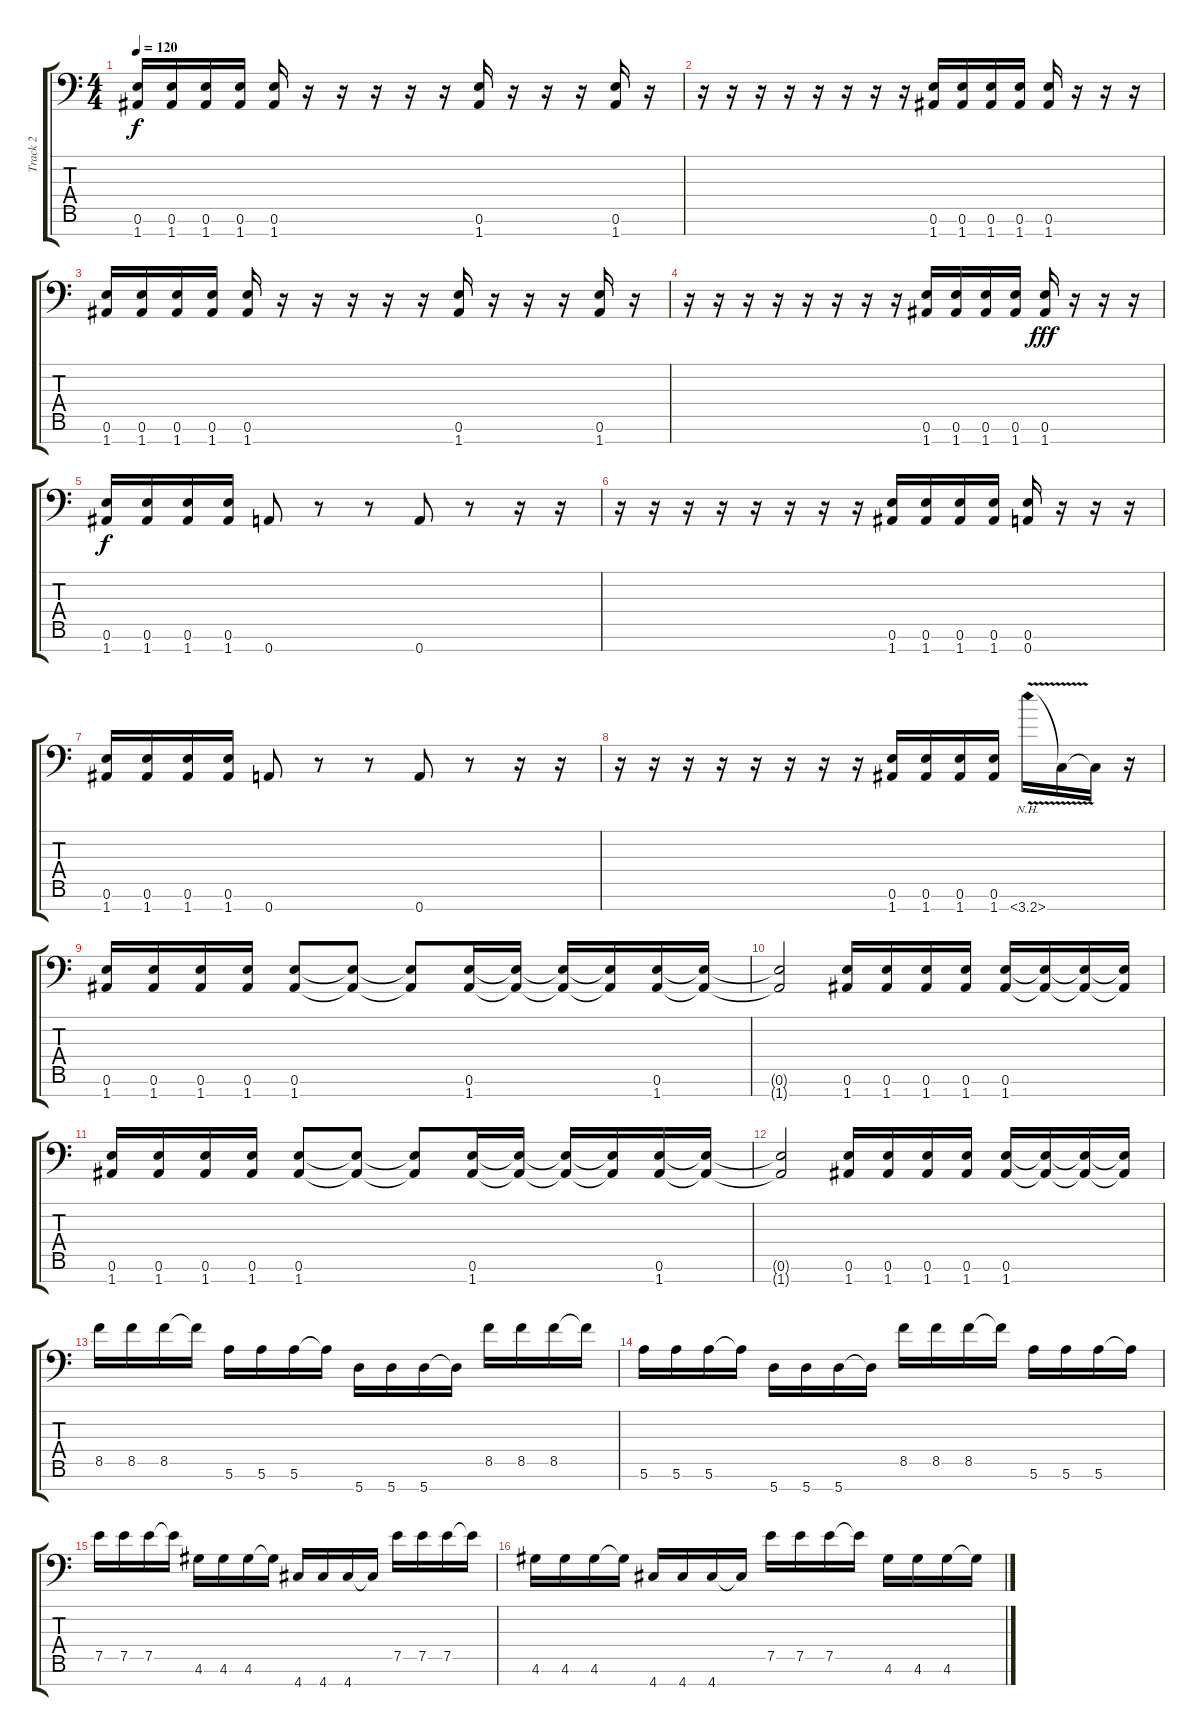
\track ("Track 2" "Track 2") {instrument distortionguitar}
\staff {score tabs}
\tuning (E4 B3 G3 D3 A2 E2 A1) {hide}
\ts (4 4)
\tempo 120
\clef f4
\ks c
(0.6 1.7).16{dy f} (0.6 1.7).16 (0.6 1.7).16 (0.6 1.7).16 (0.6 1.7).16 r.16 r.16 r.16 r.16 r.16 (0.6 1.7).16 r.16 r.16 r.16 (0.6 1.7).16 r.16 |
r.16 r.16 r.16 r.16 r.16 r.16 r.16 r.16 (0.6 1.7).16 (0.6 1.7).16 (0.6 1.7).16 (0.6 1.7).16 (0.6 1.7).16 r.16 r.16 r.16 |
(0.6 1.7).16 (0.6 1.7).16 (0.6 1.7).16 (0.6 1.7).16 (0.6 1.7).16 r.16 r.16 r.16 r.16 r.16 (0.6 1.7).16 r.16 r.16 r.16 (0.6 1.7).16 r.16 |
r.16 r.16 r.16 r.16 r.16 r.16 r.16 r.16 (0.6 1.7).16 (0.6 1.7).16 (0.6 1.7).16 (0.6 1.7).16 (0.6 1.7).16{dy fff} r.16 r.16 r.16 |
(0.6 1.7).16{dy f} (0.6 1.7).16 (0.6 1.7).16 (0.6 1.7).16 0.7.8 r.8 r.8 0.7.8 r.8 r.16 r.16 |
r.16 r.16 r.16 r.16 r.16 r.16 r.16 r.16 (0.6 1.7).16 (0.6 1.7).16 (0.6 1.7).16 (0.6 1.7).16 (0.6 0.7).16 r.16 r.16 r.16 |
(0.6 1.7).16 (0.6 1.7).16 (0.6 1.7).16 (0.6 1.7).16 0.7.8 r.8 r.8 0.7.8 r.8 r.16 r.16 |
r.16 r.16 r.16 r.16 r.16 r.16 r.16 r.16 (0.6 1.7).16 (0.6 1.7).16 (0.6 1.7).16 (0.6 1.7).16 3.7{nh v}.16 3.7{t}.16 3.7{t}.16 r.16 |
(0.6 1.7).16 (0.6 1.7).16 (0.6 1.7).16 (0.6 1.7).16 (0.6 1.7).8 (0.6{t} 1.7{t}).8 (0.6{t} 1.7{t}).8 (0.6 1.7).16 (0.6{t} 1.7{t}).16 (0.6{t} 1.7{t}).16 (0.6{t} 1.7{t}).16 (0.6 1.7).16 (0.6{t} 1.7{t}).16 |
(0.6{t} 1.7{t}).2 (0.6 1.7).16 (0.6 1.7).16 (0.6 1.7).16 (0.6 1.7).16 (0.6 1.7).16 (0.6{t} 1.7{t}).16 (0.6{t} 1.7{t}).16 (0.6{t} 1.7{t}).16 |
(0.6 1.7).16 (0.6 1.7).16 (0.6 1.7).16 (0.6 1.7).16 (0.6 1.7).8 (0.6{t} 1.7{t}).8 (0.6{t} 1.7{t}).8 (0.6 1.7).16 (0.6{t} 1.7{t}).16 (0.6{t} 1.7{t}).16 (0.6{t} 1.7{t}).16 (0.6 1.7).16 (0.6{t} 1.7{t}).16 |
(0.6{t} 1.7{t}).2 (0.6 1.7).16 (0.6 1.7).16 (0.6 1.7).16 (0.6 1.7).16 (0.6 1.7).16 (0.6{t} 1.7{t}).16 (0.6{t} 1.7{t}).16 (0.6{t} 1.7{t}).16 |
8.5.16 8.5.16 8.5.16 8.5{t}.16 5.6.16 5.6.16 5.6.16 5.6{t}.16 5.7.16 5.7.16 5.7.16 5.7{t}.16 8.5.16 8.5.16 8.5.16 8.5{t}.16 |
5.6.16 5.6.16 5.6.16 5.6{t}.16 5.7.16 5.7.16 5.7.16 5.7{t}.16 8.5.16 8.5.16 8.5.16 8.5{t}.16 5.6.16 5.6.16 5.6.16 5.6{t}.16 |
7.5.16 7.5.16 7.5.16 7.5{t}.16 4.6.16 4.6.16 4.6.16 4.6{t}.16 4.7.16 4.7.16 4.7.16 4.7{t}.16 7.5.16 7.5.16 7.5.16 7.5{t}.16 |
4.6.16 4.6.16 4.6.16 4.6{t}.16 4.7.16 4.7.16 4.7.16 4.7{t}.16 7.5.16 7.5.16 7.5.16 7.5{t}.16 4.6.16 4.6.16 4.6.16 4.6{t}.16
